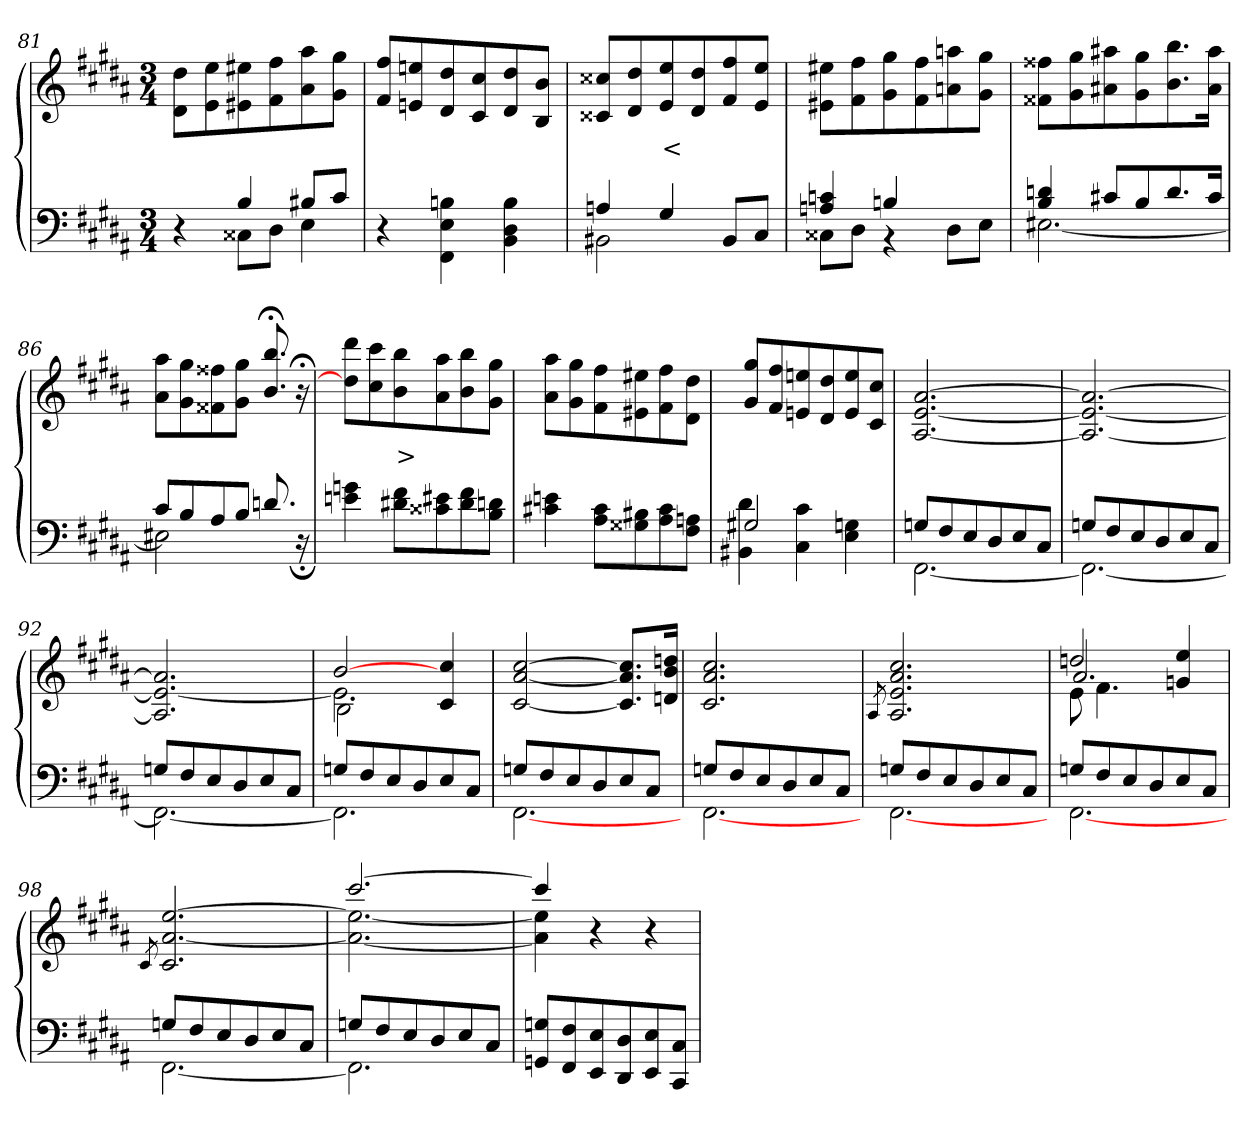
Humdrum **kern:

**kern	**kern	**text
*part2	*part1	*part1
*staff2	*staff1	*staff1
*clefF4	*clefG2	*
*k[f#c#g#d#a#]	*k[f#c#g#d#a#]	*
*M3/4	*M3/4	*
=81	=81	=81
*^	*	*
4ryy	4r	8dd# 8d#L	.
.	.	8ee 8e	.
4B	8C##XL	8ee#X 8e#X	.
.	8D#J	8ff# 8f#	.
8B#XL	4E	8aa# 8a#	.
8c#J	.	8gg# 8g#J	.
*v	*v	*	*
=82	=82	=82
4r	8ff# 8f#L	.
.	8een 8en	.
4Bn\ 4E\ 4FF#\	8dd# 8d#	.
.	8cc# 8c#	.
4B 4D# 4BB	8dd# 8d#	.
.	8b 8BJ	.
=83	=83	=83
*^	*	*
4An	2BB#X	8cc##X 8c##XL	.
.	.	8dd# 8d#	.
4G#	.	8ee 8e	<
.	.	8dd# 8d#	.
4ryy	8BB#L	8ff# 8f#	.
.	8C#J	8ee 8eJ	.
=84	=84	=84	=84
4cn 4An	8C##XL	8ee#X 8e#XL	.
.	8D#J	8ff# 8f#	.
4Bn	4r	8gg# 8g#	.
.	.	8ff# 8f#	.
4ryy	8D#L	8aan 8an	.
.	8EJ	8gg# 8g#J	.
=85	=85	=85	=85
4dn 4B	[2.E#X	8ff##X 8f##XL	.
.	.	8gg# 8g#	.
8c#XL	.	8aa#X 8a#X	.
8B	.	8gg# 8g#	.
8.d	.	8.bb 8.b	.
16c#Jk	.	16aa# 16a#Jk	.
=86	=86	=86	=86
8c#L	2E#X]	8aa# 8a#L	.
8B	.	8gg# 8g#	.
8A#	.	8ff##X 8f##X	.
8BJ	.	8gg# 8g#J	.
8.dn/	8.ryy	8.bb/;< 8.b/;<	.
16ryy	16r;<	16r;<	.
*v	*v	*	*
=87	=87	=87
4en\ 4gn\	8dd#] 8ddd#L	.
.	8cc# 8ccc#	.
8d#X 8f#L	8b 8bb	>
8c##X 8e#X	8a# 8aa#	.
8d# 8f#	8b 8bb	.
8B 8dnJ	8g# 8gg#J	.
=88	=88	=88
4en\ 4c#X\	8aa# 8a#L	.
.	8gg# 8g#	.
8c# 8A#L	8ff# 8f#	.
8B#X 8G##X	8ee#X 8e#X	.
8c# 8A#	8ff# 8f#	.
8An 8F#J	8dd# 8d#J	.
=89	=89	=89
*^	*	*
2G#X	4d# 4BB#X	8gg# 8g#L	.
.	.	8ff# 8f#	.
.	4c# 4C#	8een 8en	.
.	.	8dd# 8d#	.
4ryy	4Gn 4E	8ee 8e	.
.	.	8cc# 8c#J	.
=90	=90	=90	=90
8GnL	[2.FF#	[2.a# [2.e [2.A#	.
8F#	.	.	.
8E	.	.	.
8D#	.	.	.
8E	.	.	.
8C#J	.	.	.
=91	=91	=91	=91
8GnL	2.FF#_	2.a#_ 2.e_ 2.A#_	.
8F#	.	.	.
8E	.	.	.
8D#	.	.	.
8E	.	.	.
8C#J	.	.	.
=92	=92	=92	=92
8GnL	2.FF#_	2.a#] 2.e_ 2.A#]	.
8F#	.	.	.
8E	.	.	.
8D#	.	.	.
8E	.	.	.
8C#J	.	.	.
=93	=93	=93	=93
*	*	*^	*
*	*	*	*^	*
8GnL	2.FF#]	[2b	2.e]	2B\	.
8F#	.	.	.	.	.
8E	.	.	.	.	.
8D#	.	.	.	.	.
8E	.	4cc#/ 4c#/	.	4ryy	.
8C#J	.	.	.	.	.
*	*	*v	*v	*v	*
=94	=94	=94	=94
8GnL	[2.FF#	[2cc# [2a# [2c#	.
8F#	.	.	.
8E	.	.	.
8D#	.	.	.
8E	.	8.cc#] 8.a#] 8.c#]L	.
8C#J	.	.	.
.	.	16ddn 16b 16dnJk	.
=95	=95	=95	=95
8GnL	[2.FF#	2.cc# 2.a# 2.c#	.
8F#	.	.	.
8E	.	.	.
8D#	.	.	.
8E	.	.	.
8C#J	.	.	.
=96	=96	=96	=96
.	.	8qA#/	.
8GnL	[2.FF#	2.cc# 2.a# 2.e 2.A#	.
8F#	.	.	.
8E	.	.	.
8D#	.	.	.
8E	.	.	.
8C#J	.	.	.
=97	=97	=97	=97
*	*	*^	*
*	*	*	*^	*
8GnL	[2.FF#	2ddn	2.a#/	8e\	.
8F#	.	.	.	4.f#\	.
8E	.	.	.	.	.
8D#	.	.	.	.	.
8E	.	4ee/ 4gn/	.	4ryy	.
8C#J	.	.	.	.	.
*	*	*v	*v	*v	*
=98	=98	=98	=98
.	.	8qc#/	.
8GnL	[2.FF#	[2.ee [2.a# 2.c#	.
8F#	.	.	.
8E	.	.	.
8D#	.	.	.
8E	.	.	.
8C#J	.	.	.
=99	=99	=99	=99
*	*	*^	*
8GnL	2.FF#]	[2.ccc#	2.ee_ 2.a#_	.
8F#	.	.	.	.
8E	.	.	.	.
8D#	.	.	.	.
8E	.	.	.	.
8C#J	.	.	.	.
*v	*v	*	*	*
=100	=100	=100	=100
8Gn 8GGnL	4ccc#]	4ee] 4a#]	.
8F# 8FF#	.	.	.
8E 8EE	2ryy	4r	<
8D# 8DD#	.	.	.
8E 8EE	.	4r	.
8C# 8CC#J	.	.	.
*	*v	*v	*
=	=	=
*-	*-	*-
